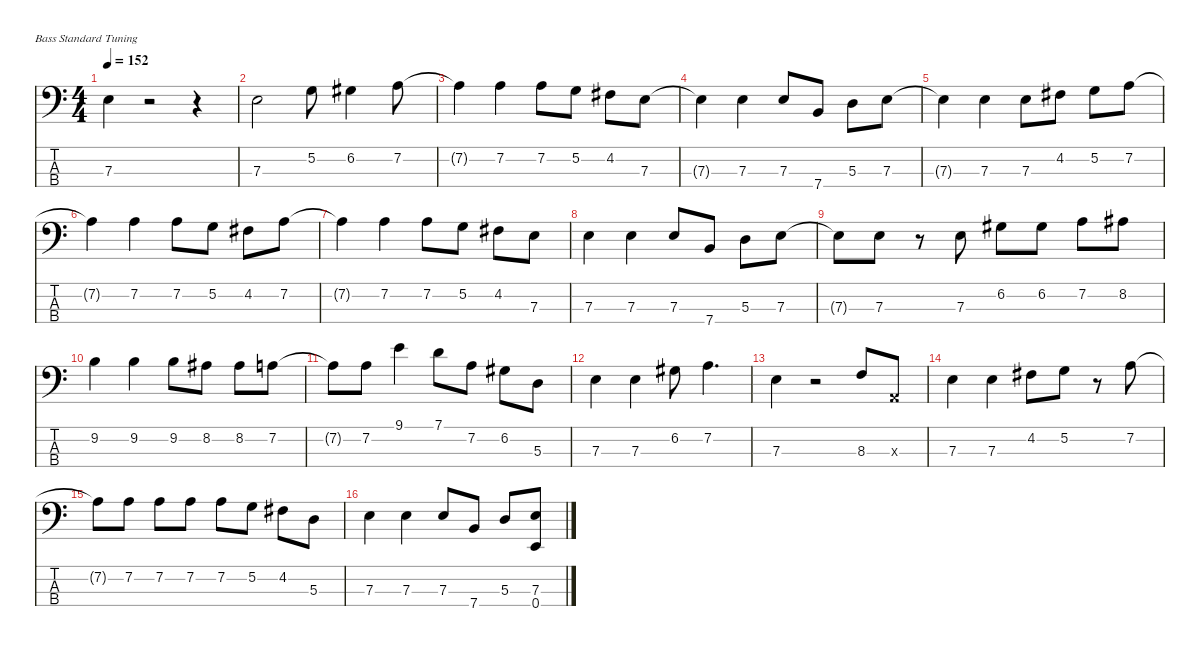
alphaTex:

\defaultSystemsLayout 4
\hideDynamics
\bracketExtendMode nobrackets
\singleTrackTrackNamePolicy hidden
\multiTrackTrackNamePolicy hidden
\otherSystemsTrackNameOrientation horizontal
\track ("Bass" "el.bs.") {instrument electricbassfinger}
\staff {score tabs}
\tuning (G2 D2 A1 E1)
\ts (4 4)
\tempo 152
\clef f4
\ks c
7.3.4{dy f beam Down} r.2{beam Down} r.4{beam Down} |
7.3.2{beam Down} 5.2.8{beam Down} 6.2{acc #}.4{beam Down} 7.2.8{beam Down} |
7.2{t}.4{beam Down} 7.2.4{beam Down} 7.2.8{beam Down} 5.2.8{beam Down} 4.2{acc #}.8{beam Down} 7.3.8{beam Down} |
7.3{t}.4{beam Down} 7.3.4{beam Down} 7.3.8{beam Up} 7.4.8{beam Up} 5.3.8{beam Down} 7.3.8{beam Down} |
7.3{t}.4{beam Down} 7.3.4{beam Down} 7.3.8{beam Down} 4.2{acc #}.8{beam Down} 5.2.8{beam Down} 7.2.8{beam Down} |
7.2{t}.4{beam Down} 7.2.4{beam Down} 7.2.8{beam Down} 5.2.8{beam Down} 4.2{acc #}.8{beam Down} 7.2.8{beam Down} |
7.2{t}.4{beam Down} 7.2.4{beam Down} 7.2.8{beam Down} 5.2.8{beam Down} 4.2{acc #}.8{beam Down} 7.3.8{beam Down} |
7.3.4{beam Down} 7.3.4{beam Down} 7.3.8{beam Up} 7.4.8{beam Up} 5.3.8{beam Down} 7.3.8{beam Down} |
7.3{t}.8{beam Down} 7.3.8{beam Down} r.8{beam Down} 7.3.8{beam Down} 6.2{acc #}.8{beam Down} 6.2{acc #}.8{beam Down} 7.2.8{beam Down} 8.2{acc #}.8{beam Down} |
9.2.4{beam Down} 9.2.4{beam Down} 9.2.8{beam Down} 8.2{acc #}.8{beam Down} 8.2{acc #}.8{beam Down} 7.2.8{beam Down} |
7.2{t}.8{beam Down} 7.2.8{beam Down} 9.1.4{beam Down} 7.1.8{beam Down} 7.2.8{beam Down} 6.2{acc #}.8{beam Down} 5.3.8{beam Down} |
7.3.4{beam Down} 7.3.4{beam Down} 6.2{acc #}.8{beam Down} 7.2.4{d beam Down} |
7.3.4{beam Down} r.2{beam Down} 8.3.8{beam Up} 0.3{x}.8{beam Up} |
7.3.4{beam Down} 7.3.4{beam Down} 4.2{acc #}.8{beam Down} 5.2.8{beam Down} r.8{beam Down} 7.2.8{beam Down} |
7.2{t}.8{beam Down} 7.2.8{beam Down} 7.2.8{beam Down} 7.2.8{beam Down} 7.2.8{beam Down} 5.2.8{beam Down} 4.2{acc #}.8{beam Down} 5.3.8{beam Down} |
7.3.4{beam Down} 7.3.4{beam Down} 7.3.8{beam Up} 7.4.8{beam Up} 5.3.8{beam Up} (7.3 0.4).8{beam Up}
